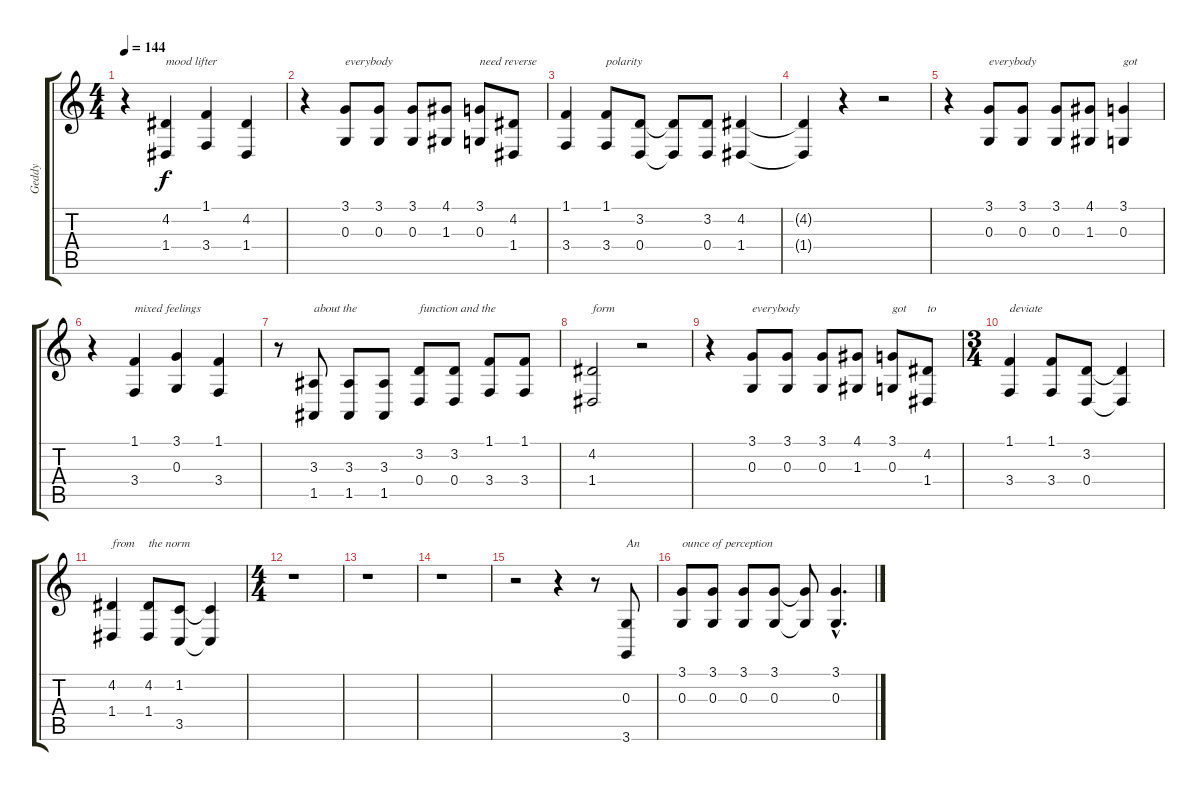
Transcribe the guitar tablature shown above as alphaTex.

\track ("Geddy" "Geddy") {instrument lead6voice}
\staff {score tabs}
\tuning (E4 B3 G3 D3 A2 E2) {hide}
\ts (4 4)
\tempo 144
\clef g2
\ks c
r.4{dy f} (4.2 1.4).4{txt "mood lifter"} (1.1 3.4).4 (4.2 1.4).4 |
r.4 (3.1 0.3).8{txt "everybody"} (3.1 0.3).8 (3.1 0.3).8 (4.1 1.3).8 (3.1 0.3).8{txt "need reverse"} (4.2 1.4).8 |
(1.1 3.4).4 (1.1 3.4).8{txt "polarity"} (3.2 0.4).8 (3.2{t} 0.4{t}).8 (3.2 0.4).8 (4.2 1.4).4 |
(4.2{t} 1.4{t}).4 r.4 r.2 |
r.4 (3.1 0.3).8{txt "everybody"} (3.1 0.3).8 (3.1 0.3).8 (4.1 1.3).8 (3.1 0.3).4{txt "got"} |
r.4 (1.1 3.4).4{txt "mixed feelings"} (3.1 0.3).4 (1.1 3.4).4 |
r.8 (3.3 1.5).8{txt "about the"} (3.3 1.5).8 (3.3 1.5).8 (3.2 0.4).8{txt "function and the"} (3.2 0.4).8 (1.1 3.4).8 (1.1 3.4).8 |
(4.2 1.4).2{txt "form"} r.2 |
r.4 (3.1 0.3).8{txt "everybody"} (3.1 0.3).8 (3.1 0.3).8 (4.1 1.3).8 (3.1 0.3).8{txt "got"} (4.2 1.4).8{txt "to"} |
\ts (3 4)
(1.1 3.4).4{txt "deviate"} (1.1 3.4).8 (3.2 0.4).8 (3.2{t} 0.4{t}).4 |
(4.2 1.4).4{txt "from"} (4.2 1.4).8{txt "the norm"} (1.2 3.5).8 (1.2{t} 3.5{t}).4 |
\ts (4 4)
r.1 |
r.1 |
r.1 |
r.2 r.4 r.8 (0.3 3.6).8{txt "An"} |
(3.1 0.3).8{txt "ounce of perception"} (3.1 0.3).8 (3.1 0.3).8 (3.1 0.3).8 (3.1{t} 0.3{t}).8 (3.1{hac} 0.3{hac}).4{d}
